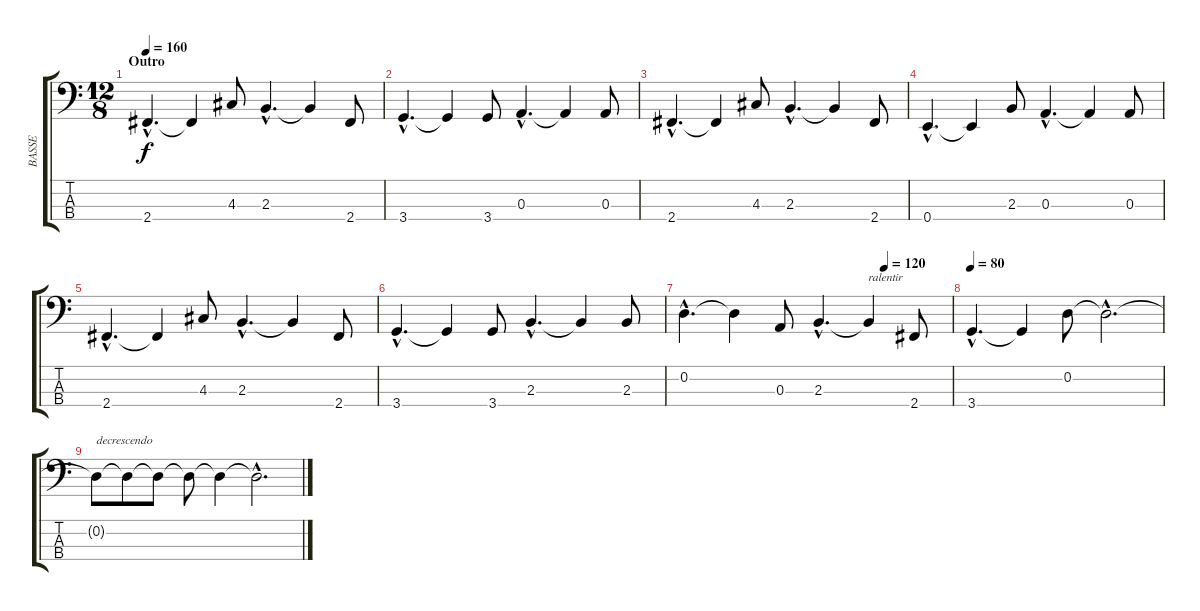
\track ("BASSE" "BASSE") {instrument acousticbass}
\staff {score tabs}
\tuning (G2 D2 A1 E1) {hide}
\ts (12 8)
\section ("" "Outro")
\tempo 160
\clef f4
\ks c
2.4{hac}.4{d dy f} 2.4{t}.4 4.3.8 2.3{hac}.4{d} 2.3{t}.4 2.4.8 |
3.4{hac}.4{d} 3.4{t}.4 3.4.8 0.3{hac}.4{d} 0.3{t}.4 0.3.8 |
2.4{hac}.4{d} 2.4{t}.4 4.3.8 2.3{hac}.4{d} 2.3{t}.4 2.4.8 |
0.4{hac}.4{d} 0.4{t}.4 2.3.8 0.3{hac}.4{d} 0.3{t}.4 0.3.8 |
2.4{hac}.4{d} 2.4{t}.4 4.3.8 2.3{hac}.4{d} 2.3{t}.4 2.4.8 |
3.4{hac}.4{d} 3.4{t}.4 3.4.8 2.3{hac}.4{d} 2.3{t}.4 2.3.8 |
\tempo (120 0.75)
0.2{hac}.4{d} 0.2{t}.4 0.3.8 2.3{hac}.4{d} 2.3{t}.4{txt "ralentir"} 2.4.8 |
\tempo 80
3.4{hac}.4{d} 3.4{t}.4 0.2.8 0.2{hac t}.2{d} |
0.2{t}.8{txt "decrescendo" volume 4} 0.2{t}.8{volume 3} 0.2{t}.8{volume 2} 0.2{t}.8{volume 1} 0.2{t}.4{volume 0} 0.2{hac t}.2{d}
